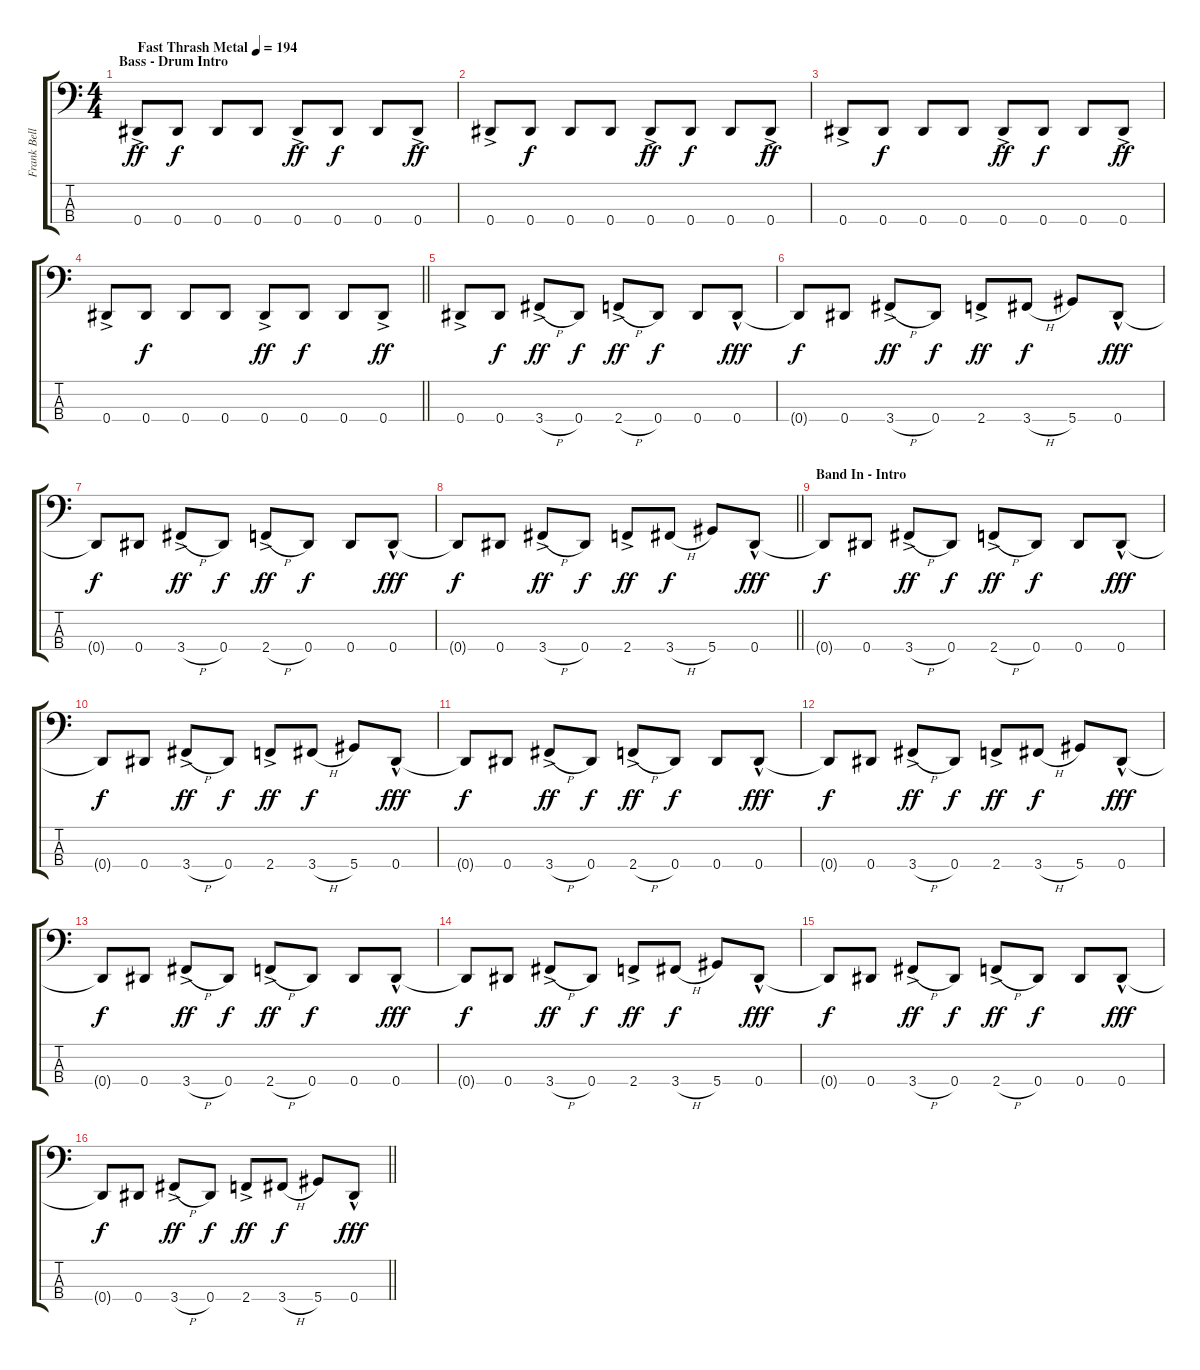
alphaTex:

\track ("Frank Bello" "Frank Bell") {instrument electricbassfinger}
\staff {score tabs}
\tuning (Gb2 Db2 Ab1 Eb1) {hide}
\ts (4 4)
\section ("" "Bass - Drum Intro")
\tempo (194 "Fast Thrash Metal")
\clef f4
\ks c
0.4{ac}.8{dy ff instrument electricbassfinger} 0.4.8{dy f} 0.4.8 0.4.8 0.4{ac}.8{dy ff} 0.4.8{dy f} 0.4.8 0.4{ac}.8{dy ff} |
0.4{ac}.8 0.4.8{dy f} 0.4.8 0.4.8 0.4{ac}.8{dy ff} 0.4.8{dy f} 0.4.8 0.4{ac}.8{dy ff} |
0.4{ac}.8 0.4.8{dy f} 0.4.8 0.4.8 0.4{ac}.8{dy ff} 0.4.8{dy f} 0.4.8 0.4{ac}.8{dy ff} |
\barLineRight lightlight
0.4{ac}.8 0.4.8{dy f} 0.4.8 0.4.8 0.4{ac}.8{dy ff} 0.4.8{dy f} 0.4.8 0.4{ac}.8{dy ff} |
0.4{ac}.8 0.4.8{dy f} 3.4{h ac}.8{dy ff} 0.4.8{dy f} 2.4{h ac}.8{dy ff} 0.4.8{dy f} 0.4.8 0.4{hac}.8{dy fff} |
0.4{t}.8{dy f} 0.4.8 3.4{h ac}.8{dy ff} 0.4.8{dy f} 2.4{ac}.8{dy ff} 3.4{h}.8{dy f} 5.4.8 0.4{hac}.8{dy fff} |
0.4{t}.8{dy f} 0.4.8 3.4{h ac}.8{dy ff} 0.4.8{dy f} 2.4{h ac}.8{dy ff} 0.4.8{dy f} 0.4.8 0.4{hac}.8{dy fff} |
\barLineRight lightlight
0.4{t}.8{dy f} 0.4.8 3.4{h ac}.8{dy ff} 0.4.8{dy f} 2.4{ac}.8{dy ff} 3.4{h}.8{dy f} 5.4.8 0.4{hac}.8{dy fff} |
\section ("" "Band In - Intro")
0.4{t}.8{dy f} 0.4.8 3.4{h ac}.8{dy ff} 0.4.8{dy f} 2.4{h ac}.8{dy ff} 0.4.8{dy f} 0.4.8 0.4{hac}.8{dy fff} |
0.4{t}.8{dy f} 0.4.8 3.4{h ac}.8{dy ff} 0.4.8{dy f} 2.4{ac}.8{dy ff} 3.4{h}.8{dy f} 5.4.8 0.4{hac}.8{dy fff} |
0.4{t}.8{dy f} 0.4.8 3.4{h ac}.8{dy ff} 0.4.8{dy f} 2.4{h ac}.8{dy ff} 0.4.8{dy f} 0.4.8 0.4{hac}.8{dy fff} |
0.4{t}.8{dy f} 0.4.8 3.4{h ac}.8{dy ff} 0.4.8{dy f} 2.4{ac}.8{dy ff} 3.4{h}.8{dy f} 5.4.8 0.4{hac}.8{dy fff} |
0.4{t}.8{dy f} 0.4.8 3.4{h ac}.8{dy ff} 0.4.8{dy f} 2.4{h ac}.8{dy ff} 0.4.8{dy f} 0.4.8 0.4{hac}.8{dy fff} |
0.4{t}.8{dy f} 0.4.8 3.4{h ac}.8{dy ff} 0.4.8{dy f} 2.4{ac}.8{dy ff} 3.4{h}.8{dy f} 5.4.8 0.4{hac}.8{dy fff} |
0.4{t}.8{dy f} 0.4.8 3.4{h ac}.8{dy ff} 0.4.8{dy f} 2.4{h ac}.8{dy ff} 0.4.8{dy f} 0.4.8 0.4{hac}.8{dy fff} |
\barLineRight lightlight
0.4{t}.8{dy f} 0.4.8 3.4{h ac}.8{dy ff} 0.4.8{dy f} 2.4{ac}.8{dy ff} 3.4{h}.8{dy f} 5.4.8 0.4{hac}.8{dy fff}
